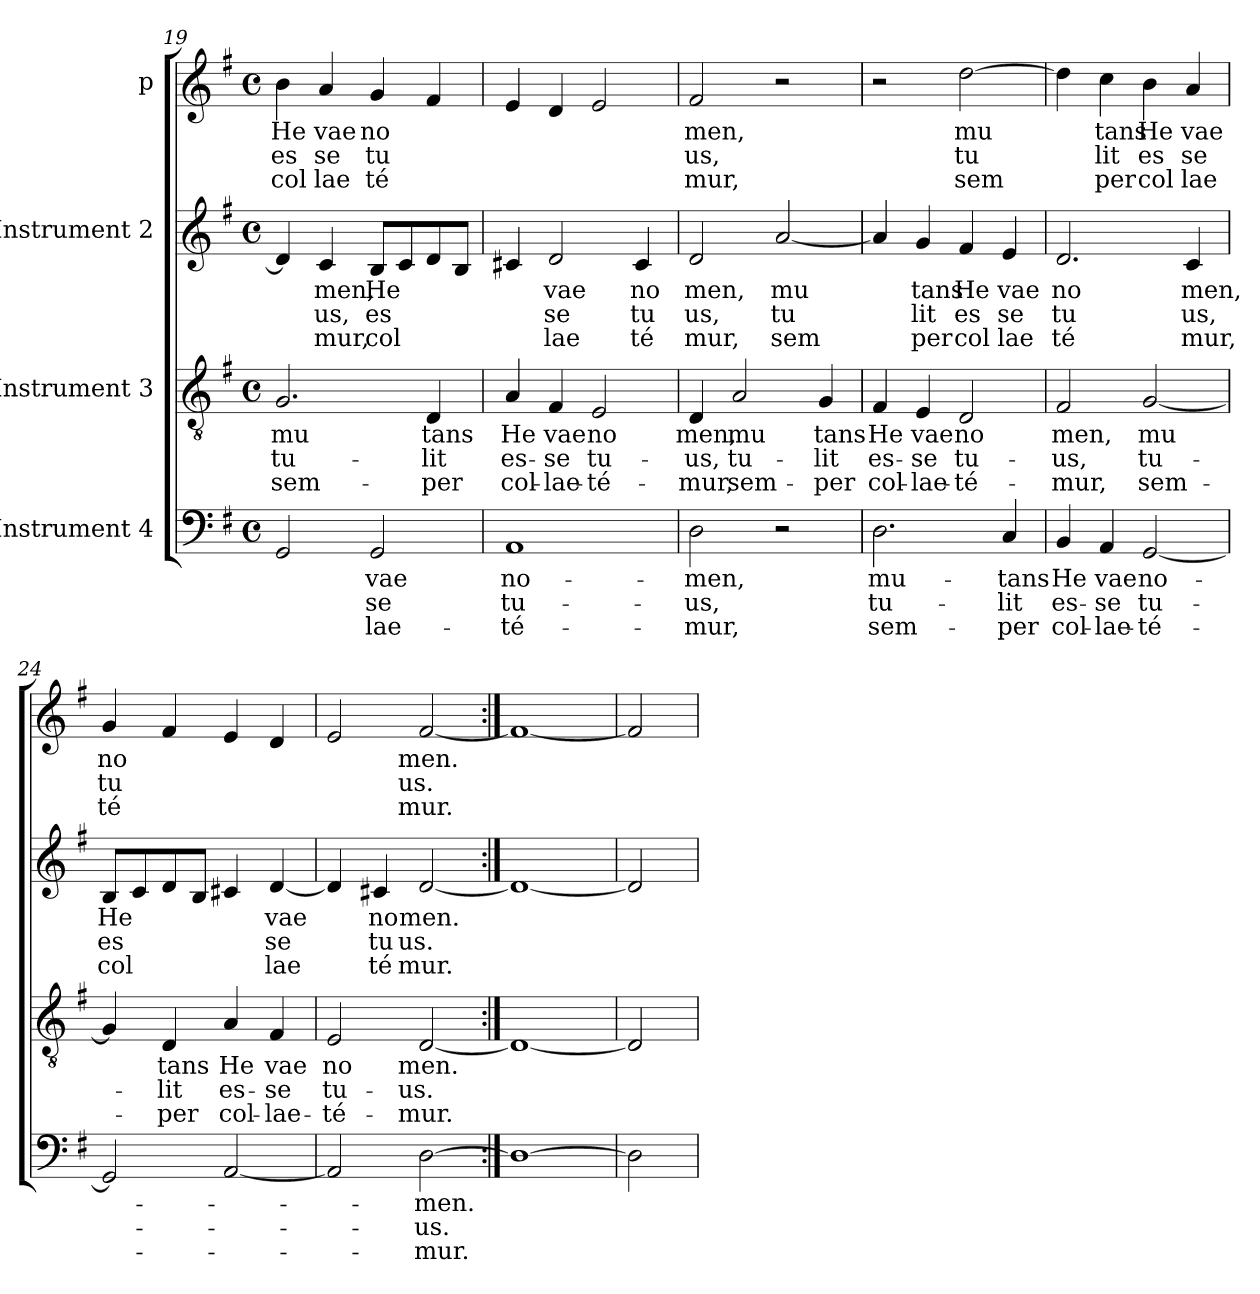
**kern	**text	**text	**text	**kern	**text	**text	**text	**kern	**text	**text	**text	**kern	**text	**text	**text
*part4	*part4	*part4	*part4	*part3	*part3	*part3	*part3	*part2	*part2	*part2	*part2	*part1	*part1	*part1	*part1
*staff4	*staff4	*staff4	*staff4	*staff3	*staff3	*staff3	*staff3	*staff2	*staff2	*staff2	*staff2	*staff1	*staff1	*staff1	*staff1
*I"Instrument 4	*	*	*	*I"Instrument 3	*	*	*	*I"Instrument 2	*	*	*	*I"p	*	*	*
*clefF4	*	*	*	*clefGv2	*	*	*	*clefG2	*	*	*	*clefG2	*	*	*
*k[f#]	*	*	*	*k[f#]	*	*	*	*k[f#]	*	*	*	*k[f#]	*	*	*
*G:	*	*	*	*G:	*	*	*	*G:	*	*	*	*G:	*	*	*
*M4/4	*	*	*	*M4/4	*	*	*	*M4/4	*	*	*	*M4/4	*	*	*
*met(c)	*	*	*	*met(c)	*	*	*	*met(c)	*	*	*	*met(c)	*	*	*
=19	=19	=19	=19	=19	=19	=19	=19	=19	=19	=19	=19	=19	=19	=19	=19
!	!	!	!	!	!LO:LY:b:cj	!LO:LY:b:cj	!LO:LY:b:cj	!	!	!	!	!	!LO:LY:b:cj	!LO:LY:b:cj	!LO:LY:b:cj
2GG/	.	.	.	2.G/	mu	tu-	-sem-	4d/]	.	.	.	4b\	He	es	col
!	!	!	!	!	!	!	!	!	!LO:LY:b:cj	!LO:LY:b:cj	!LO:LY:b:cj	!	!LO:LY:b:cj	!LO:LY:b:cj	!LO:LY:b:cj
.	.	.	.	.	.	.	.	4c/	men,	us,	mur,	4a/	vae	se	lae
!	!LO:LY:b:cj	!LO:LY:b:cj	!LO:LY:b:cj	!	!	!	!	!	!LO:LY:b	!LO:LY:b:cj	!LO:LY:b	!	!LO:LY:b:cj	!LO:LY:b:cj	!LO:LY:b:cj
2GG/	-vae	se	lae-	.	.	.	.	8B/L	He	es	col	4g/	no	tu	té
.	.	.	.	.	.	.	.	8c/	.	.	.	.	.	.	.
!	!	!	!	!	!LO:LY:b:cj	!LO:LY:b:cj	!LO:LY:b:cj	!	!	!	!	!	!	!	!
.	.	.	.	4D/	-tans	lit	per	8d/	.	.	.	4f#/	.	.	.
.	.	.	.	.	.	.	.	8B/J	.	.	.	.	.	.	.
=20	=20	=20	=20	=20	=20	=20	=20	=20	=20	=20	=20	=20	=20	=20	=20
!	!LO:LY:b:cj	!LO:LY:b:cj	!LO:LY:b:cj	!	!LO:LY:b:cj	!LO:LY:b:cj	!LO:LY:b:cj	!	!	!	!	!	!	!	!
1AA	-no-	-tu-	-té-	4A/	He	es-	-col-	4c#X/	.	.	.	4e/	.	.	.
!	!	!	!	!	!LO:LY:b:cj	!LO:LY:b:cj	!LO:LY:b:cj	!	!LO:LY:b:cj	!LO:LY:b:cj	!LO:LY:b:cj	!	!	!	!
.	.	.	.	4F#/	-vae	se	lae-	2d/	vae	se	lae	4d/	.	.	.
!	!	!	!	!	!LO:LY:b:cj	!LO:LY:b:cj	!LO:LY:b:cj	!	!	!	!	!	!	!	!
.	.	.	.	2E/	-no	tu-	-té-	.	.	.	.	2e/	.	.	.
!	!	!	!	!	!	!	!	!	!LO:LY:b:cj	!LO:LY:b:cj	!LO:LY:b:cj	!	!	!	!
.	.	.	.	.	.	.	.	4c#/	no	tu	té	.	.	.	.
=21	=21	=21	=21	=21	=21	=21	=21	=21	=21	=21	=21	=21	=21	=21	=21
!	!LO:LY:b:cj	!LO:LY:b:cj	!LO:LY:b:cj	!	!LO:LY:b:cj	!LO:LY:b:cj	!LO:LY:b:cj	!	!LO:LY:b:cj	!LO:LY:b:cj	!LO:LY:b:cj	!	!LO:LY:b:cj	!LO:LY:b:cj	!LO:LY:b:cj
2D\	-men,	us,	mur,	4D/	-men,	us,	mur,	2d/	men,	us,	mur,	2f#/	men,	us,	mur,
!	!	!	!	!	!LO:LY:b:cj	!LO:LY:b:cj	!LO:LY:b:cj	!	!	!	!	!	!	!	!
.	.	.	.	2A/	mu	tu-	-sem-	.	.	.	.	.	.	.	.
!	!	!	!	!	!	!	!	!	!LO:LY:b:cj	!LO:LY:b:cj	!LO:LY:b:cj	!	!	!	!
2r	.	.	.	.	.	.	.	[<2a/	mu	tu	sem	2r	.	.	.
!	!	!	!	!	!LO:LY:b:cj	!LO:LY:b:cj	!LO:LY:b:cj	!	!	!	!	!	!	!	!
.	.	.	.	4G/	-tans	lit	per	.	.	.	.	.	.	.	.
=22	=22	=22	=22	=22	=22	=22	=22	=22	=22	=22	=22	=22	=22	=22	=22
!	!LO:LY:b:cj	!LO:LY:b:cj	!LO:LY:b:cj	!	!LO:LY:b:cj	!LO:LY:b:cj	!LO:LY:b:cj	!	!	!	!	!	!	!	!
2.D\	mu-	-tu-	-sem-	4F#/	He	es-	-col-	4a/]	.	.	.	2r	.	.	.
!	!	!	!	!	!LO:LY:b:cj	!LO:LY:b:cj	!LO:LY:b:cj	!	!LO:LY:b:cj	!LO:LY:b:cj	!LO:LY:b:cj	!	!	!	!
.	.	.	.	4E/	-vae	se	lae-	4g/	tans	lit	per	.	.	.	.
!	!	!	!	!	!LO:LY:b:cj	!LO:LY:b:cj	!LO:LY:b:cj	!	!LO:LY:b:cj	!LO:LY:b:cj	!LO:LY:b:cj	!	!LO:LY:b:cj	!LO:LY:b:cj	!LO:LY:b:cj
.	.	.	.	2D/	-no	tu-	-té-	4f#/	He	es	col	[>2dd\	mu	tu	sem
!	!LO:LY:b:cj	!LO:LY:b:cj	!LO:LY:b:cj	!	!	!	!	!	!LO:LY:b:cj	!LO:LY:b:cj	!LO:LY:b:cj	!	!	!	!
4C/	-tans	lit	per	.	.	.	.	4e/	vae	se	lae	.	.	.	.
=23	=23	=23	=23	=23	=23	=23	=23	=23	=23	=23	=23	=23	=23	=23	=23
!	!LO:LY:b:cj	!LO:LY:b:cj	!LO:LY:b:cj	!	!LO:LY:b:cj	!LO:LY:b:cj	!LO:LY:b:cj	!	!LO:LY:b:cj	!LO:LY:b:cj	!LO:LY:b:cj	!	!	!	!
4BB/	He	es-	-col-	2F#/	-men,	us,	mur,	2.d/	no	tu	té	4dd\]	.	.	.
!	!LO:LY:b:cj	!LO:LY:b:cj	!LO:LY:b:cj	!	!	!	!	!	!	!	!	!	!LO:LY:b:cj	!LO:LY:b:cj	!LO:LY:b:cj
4AA/	-vae	se	lae-	.	.	.	.	.	.	.	.	4cc\	tans	lit	per
!	!LO:LY:b:cj	!LO:LY:b:cj	!LO:LY:b:cj	!	!LO:LY:b:cj	!LO:LY:b:cj	!LO:LY:b:cj	!	!	!	!	!	!LO:LY:b:cj	!LO:LY:b:cj	!LO:LY:b:cj
[<2GG/	-no-	-tu-	-té-	[<2G/	mu	tu-	-sem-	.	.	.	.	4b\	He	es	col
!	!	!	!	!	!	!	!	!	!LO:LY:b:cj	!LO:LY:b:cj	!LO:LY:b:cj	!	!LO:LY:b:cj	!LO:LY:b:cj	!LO:LY:b:cj
.	.	.	.	.	.	.	.	4c/	men,	us,	mur,	4a/	vae	se	lae
=24	=24	=24	=24	=24	=24	=24	=24	=24	=24	=24	=24	=24	=24	=24	=24
!	!	!	!	!	!	!	!	!	!LO:LY:b	!LO:LY:b:cj	!LO:LY:b	!	!LO:LY:b:cj	!LO:LY:b:cj	!LO:LY:b:cj
2GG/]	.	.	.	4G/]	.	.	.	8B/L	He	es	col	4g/	no	tu	té
.	.	.	.	.	.	.	.	8c/	.	.	.	.	.	.	.
!	!	!	!	!	!LO:LY:b:cj	!LO:LY:b:cj	!LO:LY:b:cj	!	!	!	!	!	!	!	!
.	.	.	.	4D/	-tans	lit	per	8d/	.	.	.	4f#/	.	.	.
.	.	.	.	.	.	.	.	8B/J	.	.	.	.	.	.	.
!	!	!	!	!	!LO:LY:b:cj	!LO:LY:b:cj	!LO:LY:b:cj	!	!	!	!	!	!	!	!
[<2AA/	.	.	.	4A/	He	es-	-col-	4c#X/	.	.	.	4e/	.	.	.
!	!	!	!	!	!LO:LY:b:cj	!LO:LY:b:cj	!LO:LY:b:cj	!	!LO:LY:b:cj	!LO:LY:b:cj	!LO:LY:b:cj	!	!	!	!
.	.	.	.	4F#/	-vae	se	lae-	[<4d/	vae	se	lae	4d/	.	.	.
=25	=25	=25	=25	=25	=25	=25	=25	=25	=25	=25	=25	=25	=25	=25	=25
!	!	!	!	!	!LO:LY:b:cj	!LO:LY:b:cj	!LO:LY:b:cj	!	!	!	!	!	!	!	!
2AA/]	.	.	.	2E/	-no	tu-	-té-	4d/]	.	.	.	2e/	.	.	.
!	!	!	!	!	!	!	!	!	!LO:LY:b:cj	!LO:LY:b:cj	!LO:LY:b:cj	!	!	!	!
.	.	.	.	.	.	.	.	4c#X/	no	tu	té	.	.	.	.
!	!LO:LY:b:cj	!LO:LY:b:cj	!LO:LY:b:cj	!	!LO:LY:b:cj	!LO:LY:b:cj	!LO:LY:b:cj	!	!LO:LY:b:cj	!LO:LY:b:cj	!LO:LY:b:cj	!	!LO:LY:b:cj	!LO:LY:b:cj	!LO:LY:b:cj
[2D	-men.	us.	mur.	[2D	-men.	us.	mur.	[2d	men.	us.	mur.	[2f#	men.	us.	mur.
=26:|!	=26:|!	=26:|!	=26:|!	=26:|!	=26:|!	=26:|!	=26:|!	=26:|!	=26:|!	=26:|!	=26:|!	=26:|!	=26:|!	=26:|!	=26:|!
1D_	.	.	.	1D_	.	.	.	1d_	.	.	.	1f#_	.	.	.
=27	=27	=27	=27	=27	=27	=27	=27	=27	=27	=27	=27	=27	=27	=27	=27
2D]	.	.	.	2D]	.	.	.	2d]	.	.	.	2f#]	.	.	.
=	=	=	=	=	=	=	=	=	=	=	=	=	=	=	=
*-	*-	*-	*-	*-	*-	*-	*-	*-	*-	*-	*-	*-	*-	*-	*-
